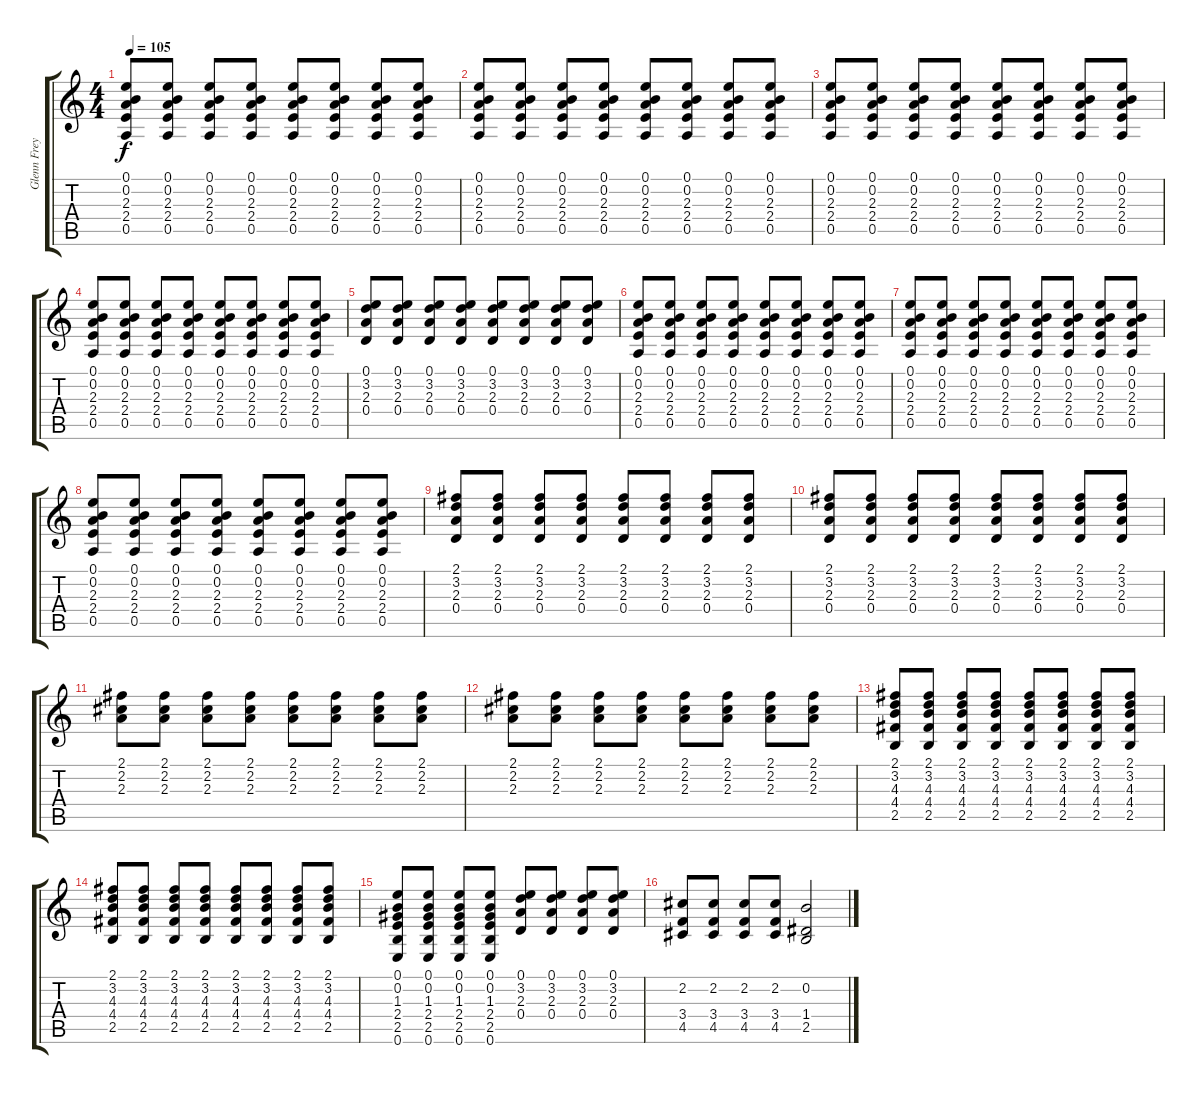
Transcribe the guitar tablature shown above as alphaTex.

\track ("Glenn Frey" "Glenn Frey") {instrument acousticguitarsteel}
\staff {score tabs}
\tuning (E4 B3 G3 D3 A2 E2) {hide}
\ts (4 4)
\tempo 105
\clef g2
\ks c
(0.1 0.2 2.3 2.4 0.5).8{dy f} (0.1 0.2 2.3 2.4 0.5).8 (0.1 0.2 2.3 2.4 0.5).8 (0.1 0.2 2.3 2.4 0.5).8 (0.1 0.2 2.3 2.4 0.5).8 (0.1 0.2 2.3 2.4 0.5).8 (0.1 0.2 2.3 2.4 0.5).8 (0.1 0.2 2.3 2.4 0.5).8 |
(0.1 0.2 2.3 2.4 0.5).8 (0.1 0.2 2.3 2.4 0.5).8 (0.1 0.2 2.3 2.4 0.5).8 (0.1 0.2 2.3 2.4 0.5).8 (0.1 0.2 2.3 2.4 0.5).8 (0.1 0.2 2.3 2.4 0.5).8 (0.1 0.2 2.3 2.4 0.5).8 (0.1 0.2 2.3 2.4 0.5).8 |
(0.1 0.2 2.3 2.4 0.5).8 (0.1 0.2 2.3 2.4 0.5).8 (0.1 0.2 2.3 2.4 0.5).8 (0.1 0.2 2.3 2.4 0.5).8 (0.1 0.2 2.3 2.4 0.5).8 (0.1 0.2 2.3 2.4 0.5).8 (0.1 0.2 2.3 2.4 0.5).8 (0.1 0.2 2.3 2.4 0.5).8 |
(0.1 0.2 2.3 2.4 0.5).8 (0.1 0.2 2.3 2.4 0.5).8 (0.1 0.2 2.3 2.4 0.5).8 (0.1 0.2 2.3 2.4 0.5).8 (0.1 0.2 2.3 2.4 0.5).8 (0.1 0.2 2.3 2.4 0.5).8 (0.1 0.2 2.3 2.4 0.5).8 (0.1 0.2 2.3 2.4 0.5).8 |
(0.1 3.2 2.3 0.4).8 (0.1 3.2 2.3 0.4).8 (0.1 3.2 2.3 0.4).8 (0.1 3.2 2.3 0.4).8 (0.1 3.2 2.3 0.4).8 (0.1 3.2 2.3 0.4).8 (0.1 3.2 2.3 0.4).8 (0.1 3.2 2.3 0.4).8 |
(0.1 0.2 2.3 2.4 0.5).8 (0.1 0.2 2.3 2.4 0.5).8 (0.1 0.2 2.3 2.4 0.5).8 (0.1 0.2 2.3 2.4 0.5).8 (0.1 0.2 2.3 2.4 0.5).8 (0.1 0.2 2.3 2.4 0.5).8 (0.1 0.2 2.3 2.4 0.5).8 (0.1 0.2 2.3 2.4 0.5).8 |
(0.1 0.2 2.3 2.4 0.5).8 (0.1 0.2 2.3 2.4 0.5).8 (0.1 0.2 2.3 2.4 0.5).8 (0.1 0.2 2.3 2.4 0.5).8 (0.1 0.2 2.3 2.4 0.5).8 (0.1 0.2 2.3 2.4 0.5).8 (0.1 0.2 2.3 2.4 0.5).8 (0.1 0.2 2.3 2.4 0.5).8 |
(0.1 0.2 2.3 2.4 0.5).8 (0.1 0.2 2.3 2.4 0.5).8 (0.1 0.2 2.3 2.4 0.5).8 (0.1 0.2 2.3 2.4 0.5).8 (0.1 0.2 2.3 2.4 0.5).8 (0.1 0.2 2.3 2.4 0.5).8 (0.1 0.2 2.3 2.4 0.5).8 (0.1 0.2 2.3 2.4 0.5).8 |
(2.1 3.2 2.3 0.4).8 (2.1 3.2 2.3 0.4).8 (2.1 3.2 2.3 0.4).8 (2.1 3.2 2.3 0.4).8 (2.1 3.2 2.3 0.4).8 (2.1 3.2 2.3 0.4).8 (2.1 3.2 2.3 0.4).8 (2.1 3.2 2.3 0.4).8 |
(2.1 3.2 2.3 0.4).8 (2.1 3.2 2.3 0.4).8 (2.1 3.2 2.3 0.4).8 (2.1 3.2 2.3 0.4).8 (2.1 3.2 2.3 0.4).8 (2.1 3.2 2.3 0.4).8 (2.1 3.2 2.3 0.4).8 (2.1 3.2 2.3 0.4).8 |
(2.1 2.2 2.3).8 (2.1 2.2 2.3).8 (2.1 2.2 2.3).8 (2.1 2.2 2.3).8 (2.1 2.2 2.3).8 (2.1 2.2 2.3).8 (2.1 2.2 2.3).8 (2.1 2.2 2.3).8 |
(2.1 2.2 2.3).8 (2.1 2.2 2.3).8 (2.1 2.2 2.3).8 (2.1 2.2 2.3).8 (2.1 2.2 2.3).8 (2.1 2.2 2.3).8 (2.1 2.2 2.3).8 (2.1 2.2 2.3).8 |
(2.1 3.2 4.3 4.4 2.5).8 (2.1 3.2 4.3 4.4 2.5).8 (2.1 3.2 4.3 4.4 2.5).8 (2.1 3.2 4.3 4.4 2.5).8 (2.1 3.2 4.3 4.4 2.5).8 (2.1 3.2 4.3 4.4 2.5).8 (2.1 3.2 4.3 4.4 2.5).8 (2.1 3.2 4.3 4.4 2.5).8 |
(2.1 3.2 4.3 4.4 2.5).8 (2.1 3.2 4.3 4.4 2.5).8 (2.1 3.2 4.3 4.4 2.5).8 (2.1 3.2 4.3 4.4 2.5).8 (2.1 3.2 4.3 4.4 2.5).8 (2.1 3.2 4.3 4.4 2.5).8 (2.1 3.2 4.3 4.4 2.5).8 (2.1 3.2 4.3 4.4 2.5).8 |
(0.1 0.2 1.3 2.4 2.5 0.6).8 (0.1 0.2 1.3 2.4 2.5 0.6).8 (0.1 0.2 1.3 2.4 2.5 0.6).8 (0.1 0.2 1.3 2.4 2.5 0.6).8 (0.1 3.2 2.3 0.4).8 (0.1 3.2 2.3 0.4).8 (0.1 3.2 2.3 0.4).8 (0.1 3.2 2.3 0.4).8 |
(2.2 3.4 4.5).8 (2.2 3.4 4.5).8 (2.2 3.4 4.5).8 (2.2 3.4 4.5).8 (0.2 1.4 2.5).2
